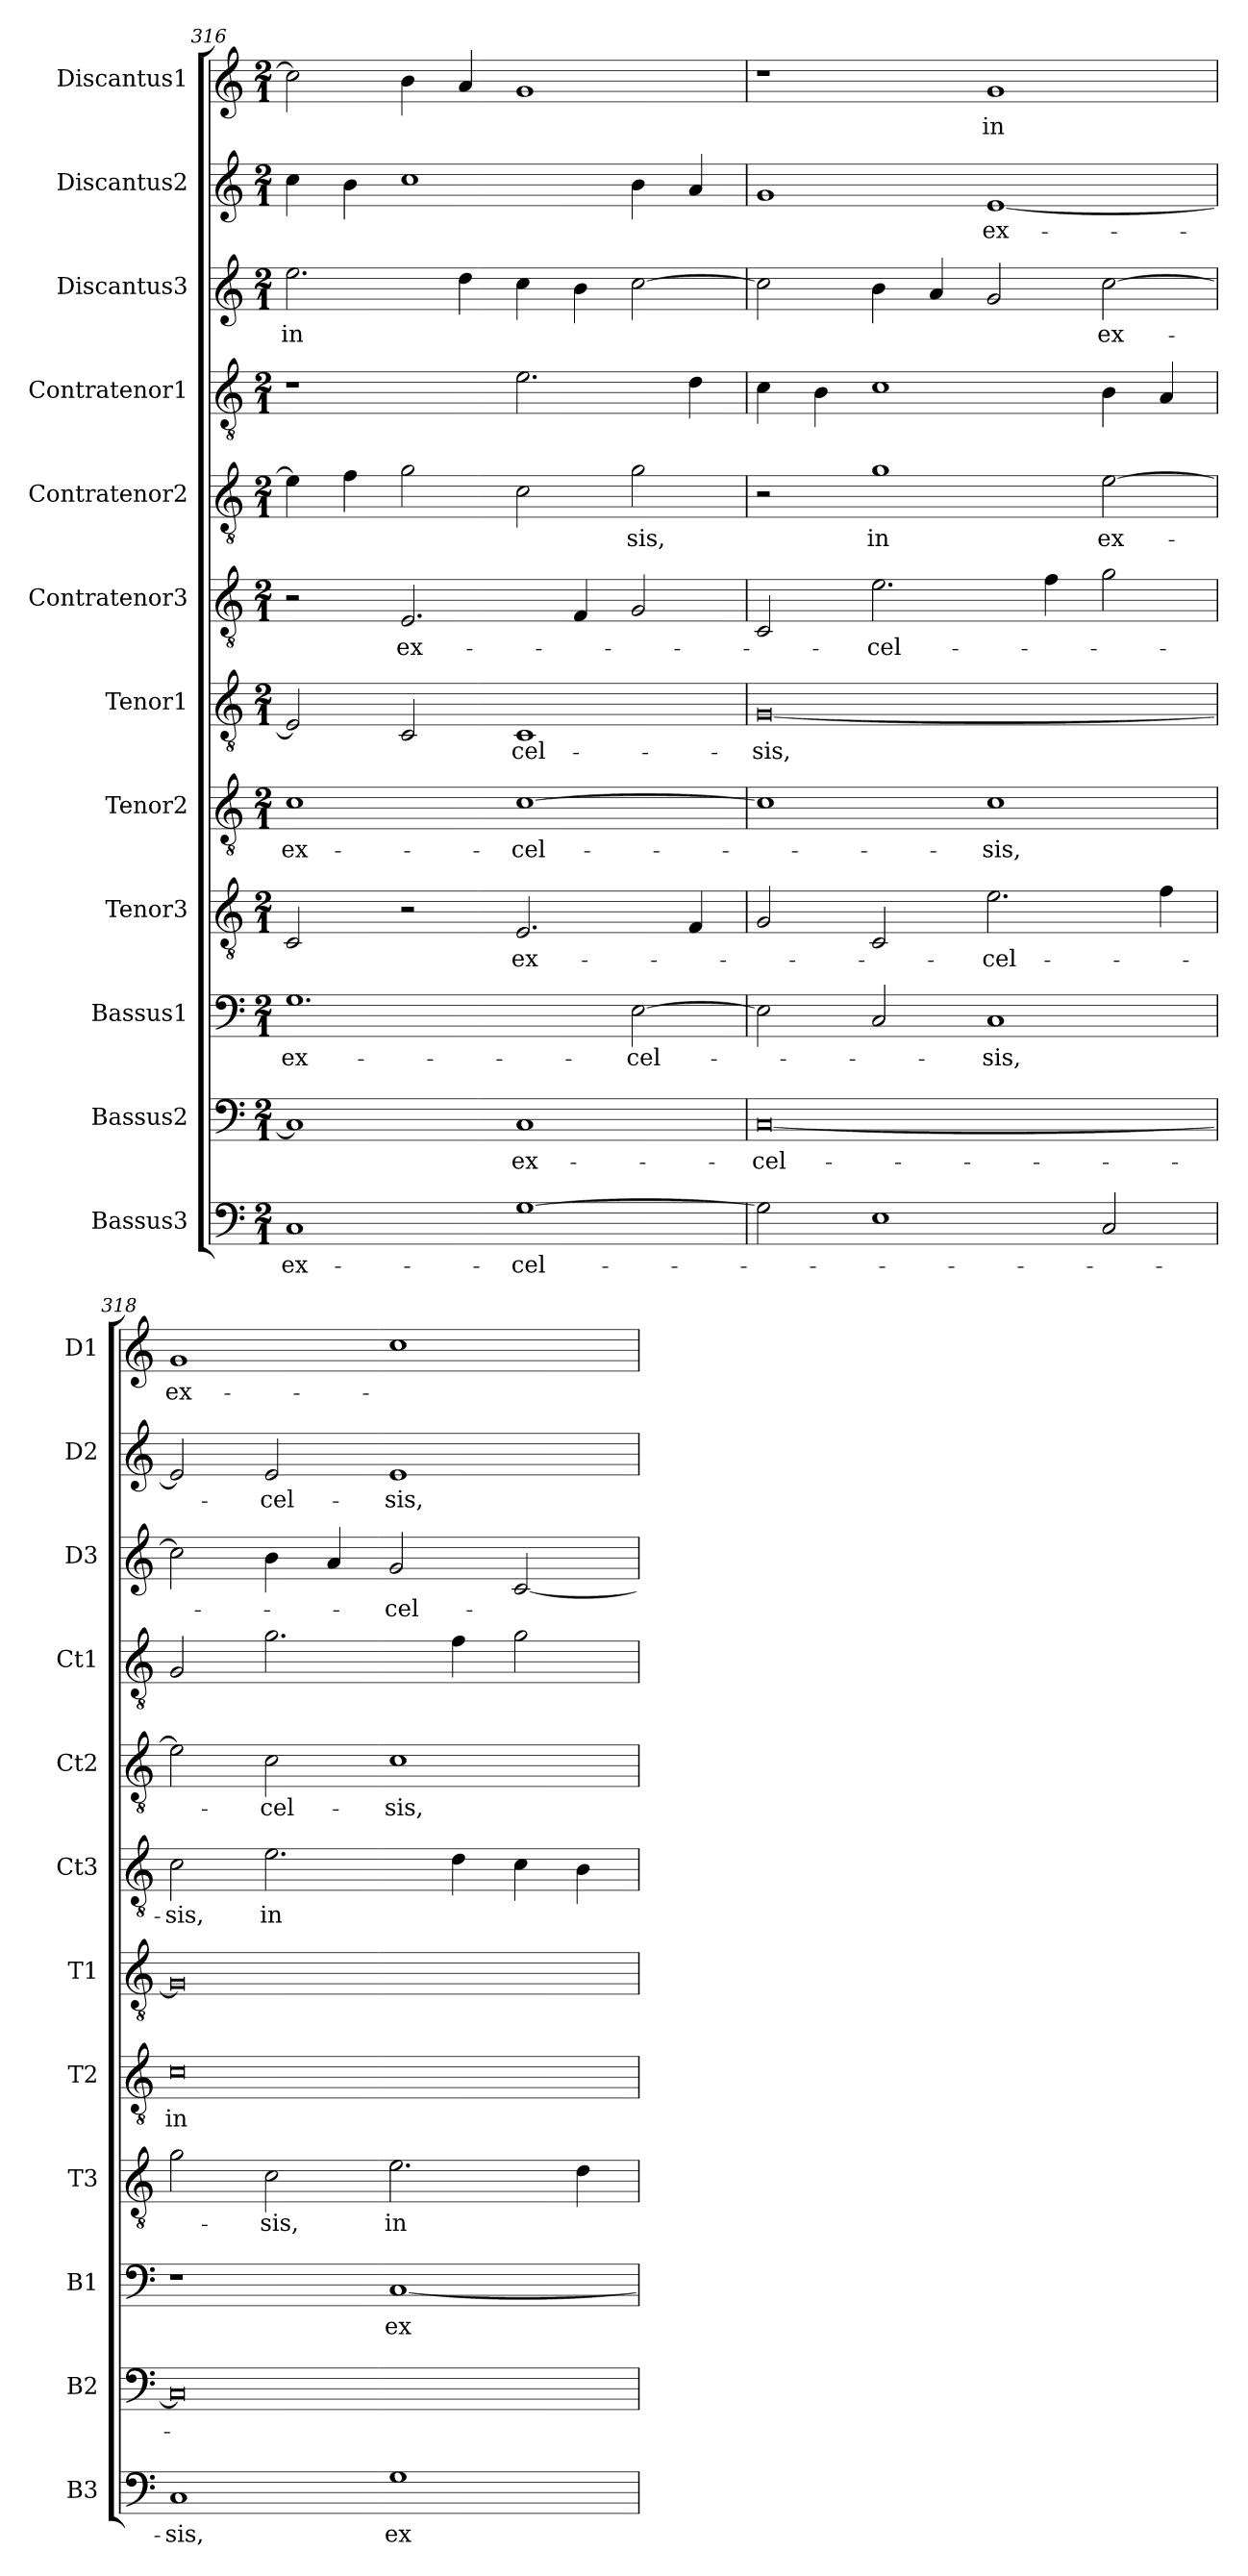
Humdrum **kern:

**kern	**text	**kern	**text	**kern	**text	**kern	**text	**kern	**text	**kern	**text	**kern	**text	**kern	**text	**kern	**kern	**text	**kern	**text	**kern	**text
*part12	*part12	*part11	*part11	*part10	*part10	*part9	*part9	*part8	*part8	*part7	*part7	*part6	*part6	*part5	*part5	*part4	*part3	*part3	*part2	*part2	*part1	*part1
*staff12	*staff12	*staff11	*staff11	*staff10	*staff10	*staff9	*staff9	*staff8	*staff8	*staff7	*staff7	*staff6	*staff6	*staff5	*staff5	*staff4	*staff3	*staff3	*staff2	*staff2	*staff1	*staff1
*I"Bassus3	*	*I"Bassus2	*	*I"Bassus1	*	*I"Tenor3	*	*I"Tenor2	*	*I"Tenor1	*	*I"Contratenor3	*	*I"Contratenor2	*	*I"Contratenor1	*I"Discantus3	*	*I"Discantus2	*	*I"Discantus1	*
*I'B3	*	*I'B2	*	*I'B1	*	*I'T3	*	*I'T2	*	*I'T1	*	*I'Ct3	*	*I'Ct2	*	*I'Ct1	*I'D3	*	*I'D2	*	*I'D1	*
*clefF4	*	*clefF4	*	*clefF4	*	*clefGv2	*	*clefGv2	*	*clefGv2	*	*clefGv2	*	*clefGv2	*	*clefGv2	*clefG2	*	*clefG2	*	*clefG2	*
*k[]	*	*k[]	*	*k[]	*	*k[]	*	*k[]	*	*k[]	*	*k[]	*	*k[]	*	*k[]	*k[]	*	*k[]	*	*k[]	*
*M2/1	*	*M2/1	*	*M2/1	*	*M2/1	*	*M2/1	*	*M2/1	*	*M2/1	*	*M2/1	*	*M2/1	*M2/1	*	*M2/1	*	*M2/1	*
=316	=316	=316	=316	=316	=316	=316	=316	=316	=316	=316	=316	=316	=316	=316	=316	=316	=316	=316	=316	=316	=316	=316
1C	ex-	1C]	.	1.G	ex-	2C	.	1c	ex-	2E]	.	2r	.	4e]	.	1r	2.ee	in	4cc	.	2cc]	.
.	.	.	.	.	.	.	.	.	.	.	.	.	.	4f	.	.	.	.	4b	.	.	.
.	.	.	.	.	.	2r	.	.	.	2C	.	2.E	ex-	2g	.	.	.	.	1cc	.	4b	.
.	.	.	.	.	.	.	.	.	.	.	.	.	.	.	.	.	4dd	.	.	.	4a	.
[1G	-cel-	1C	ex-	.	.	2.E	ex-	[1c	-cel-	1C	-cel-	.	.	2c	.	2.e	4cc	.	.	.	1g	.
.	.	.	.	.	.	.	.	.	.	.	.	4F	.	.	.	.	4b	.	.	.	.	.
.	.	.	.	[2E	-cel-	.	.	.	.	.	.	2G	.	2g	-sis,	.	[2cc	.	4b	.	.	.
.	.	.	.	.	.	4F	.	.	.	.	.	.	.	.	.	4d	.	.	4a	.	.	.
=317	=317	=317	=317	=317	=317	=317	=317	=317	=317	=317	=317	=317	=317	=317	=317	=317	=317	=317	=317	=317	=317	=317
2G]	.	[0C	-cel-	2E]	.	2G	.	1c]	.	[0G	-sis,	2C	.	2r	.	4c	2cc]	.	1g	.	1r	.
.	.	.	.	.	.	.	.	.	.	.	.	.	.	.	.	4B	.	.	.	.	.	.
1E	.	.	.	2C	.	2C	.	.	.	.	.	2.e	-cel-	1g	in	1c	4b	.	.	.	.	.
.	.	.	.	.	.	.	.	.	.	.	.	.	.	.	.	.	4a	.	.	.	.	.
.	.	.	.	1C	-sis,	2.e	-cel-	1c	-sis,	.	.	.	.	.	.	.	2g	.	[1e	ex-	1g	in
.	.	.	.	.	.	.	.	.	.	.	.	4f	.	.	.	.	.	.	.	.	.	.
2C	.	.	.	.	.	.	.	.	.	.	.	2g	.	[2e	ex-	4B	[2cc	ex-	.	.	.	.
.	.	.	.	.	.	4f	.	.	.	.	.	.	.	.	.	4A	.	.	.	.	.	.
=318	=318	=318	=318	=318	=318	=318	=318	=318	=318	=318	=318	=318	=318	=318	=318	=318	=318	=318	=318	=318	=318	=318
1C	-sis,	0C]	.	1r	.	2g	.	0c	in	0G]	.	2c	-sis,	2e]	.	2G	2cc]	.	2e]	.	1g	ex-
.	.	.	.	.	.	2c	-sis,	.	.	.	.	2.e	in	2c	-cel-	2.g	4b	.	2e	-cel-	.	.
.	.	.	.	.	.	.	.	.	.	.	.	.	.	.	.	.	4a	.	.	.	.	.
1G	ex-	.	.	[1C	ex-	2.e	in	.	.	.	.	.	.	1c	-sis,	.	2g	-cel-	1e	-sis,	1cc	.
.	.	.	.	.	.	.	.	.	.	.	.	4d	.	.	.	4f	.	.	.	.	.	.
.	.	.	.	.	.	.	.	.	.	.	.	4c	.	.	.	2g	[2c	.	.	.	.	.
.	.	.	.	.	.	4d	.	.	.	.	.	4B	.	.	.	.	.	.	.	.	.	.
=	=	=	=	=	=	=	=	=	=	=	=	=	=	=	=	=	=	=	=	=	=	=
*-	*-	*-	*-	*-	*-	*-	*-	*-	*-	*-	*-	*-	*-	*-	*-	*-	*-	*-	*-	*-	*-	*-
